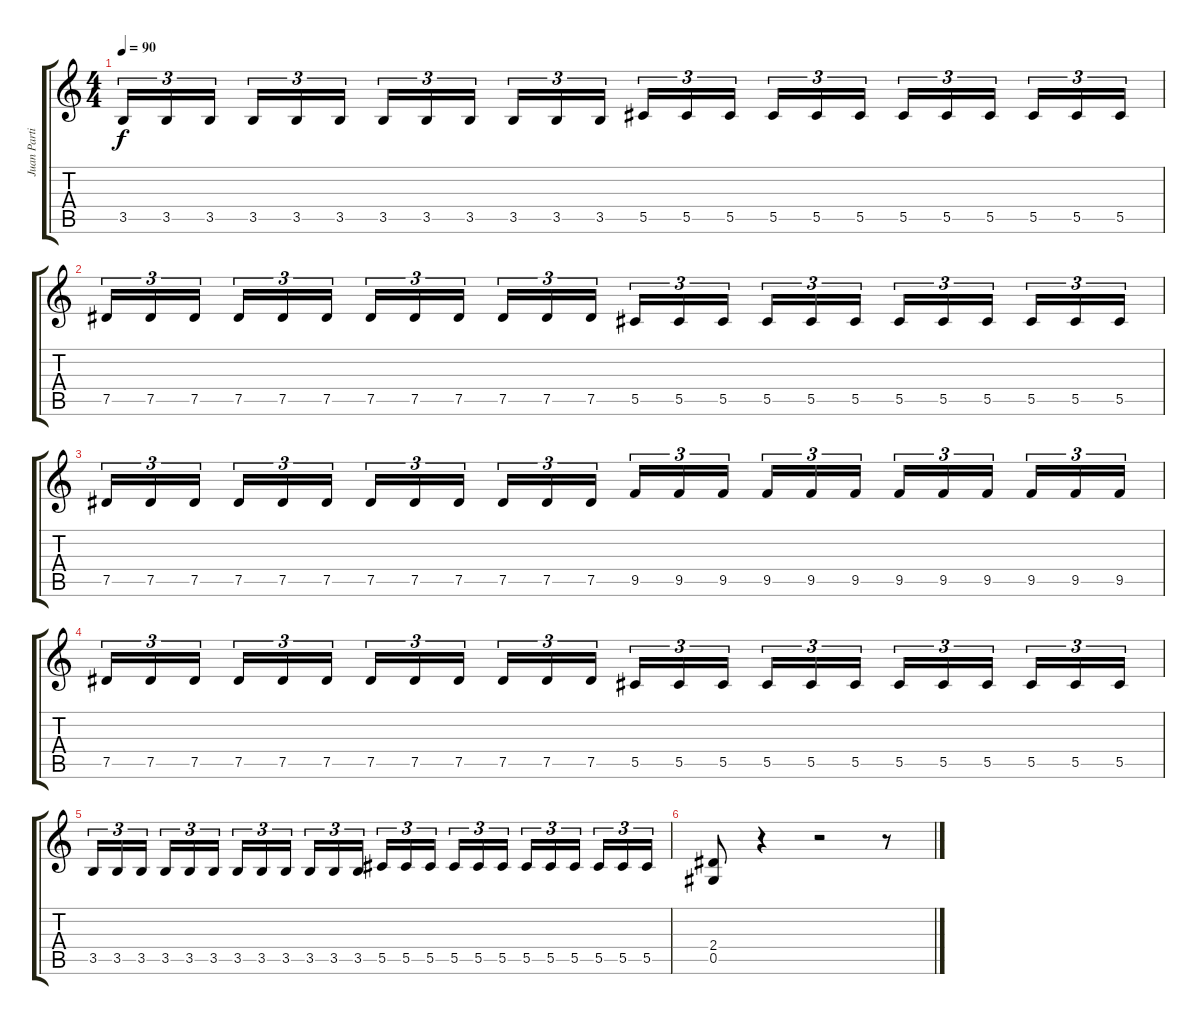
\track ("Juan Partida" "Juan Parti") {instrument distortionguitar}
\staff {score tabs}
\tuning (Eb4 Bb3 Gb3 Db3 Ab2 Eb2) {hide}
\ts (4 4)
\tempo 90
\clef g2
\ks c
3.5.16{tu (3 2) dy f} 3.5.16{tu (3 2)} 3.5.16{tu (3 2)} 3.5.16{tu (3 2)} 3.5.16{tu (3 2)} 3.5.16{tu (3 2)} 3.5.16{tu (3 2)} 3.5.16{tu (3 2)} 3.5.16{tu (3 2)} 3.5.16{tu (3 2)} 3.5.16{tu (3 2)} 3.5.16{tu (3 2)} 5.5.16{tu (3 2)} 5.5.16{tu (3 2)} 5.5.16{tu (3 2)} 5.5.16{tu (3 2)} 5.5.16{tu (3 2)} 5.5.16{tu (3 2)} 5.5.16{tu (3 2)} 5.5.16{tu (3 2)} 5.5.16{tu (3 2)} 5.5.16{tu (3 2)} 5.5.16{tu (3 2)} 5.5.16{tu (3 2)} |
7.5.16{tu (3 2)} 7.5.16{tu (3 2)} 7.5.16{tu (3 2)} 7.5.16{tu (3 2)} 7.5.16{tu (3 2)} 7.5.16{tu (3 2)} 7.5.16{tu (3 2)} 7.5.16{tu (3 2)} 7.5.16{tu (3 2)} 7.5.16{tu (3 2)} 7.5.16{tu (3 2)} 7.5.16{tu (3 2)} 5.5.16{tu (3 2)} 5.5.16{tu (3 2)} 5.5.16{tu (3 2)} 5.5.16{tu (3 2)} 5.5.16{tu (3 2)} 5.5.16{tu (3 2)} 5.5.16{tu (3 2)} 5.5.16{tu (3 2)} 5.5.16{tu (3 2)} 5.5.16{tu (3 2)} 5.5.16{tu (3 2)} 5.5.16{tu (3 2)} |
7.5.16{tu (3 2)} 7.5.16{tu (3 2)} 7.5.16{tu (3 2)} 7.5.16{tu (3 2)} 7.5.16{tu (3 2)} 7.5.16{tu (3 2)} 7.5.16{tu (3 2)} 7.5.16{tu (3 2)} 7.5.16{tu (3 2)} 7.5.16{tu (3 2)} 7.5.16{tu (3 2)} 7.5.16{tu (3 2)} 9.5.16{tu (3 2)} 9.5.16{tu (3 2)} 9.5.16{tu (3 2)} 9.5.16{tu (3 2)} 9.5.16{tu (3 2)} 9.5.16{tu (3 2)} 9.5.16{tu (3 2)} 9.5.16{tu (3 2)} 9.5.16{tu (3 2)} 9.5.16{tu (3 2)} 9.5.16{tu (3 2)} 9.5.16{tu (3 2)} |
7.5.16{tu (3 2)} 7.5.16{tu (3 2)} 7.5.16{tu (3 2)} 7.5.16{tu (3 2)} 7.5.16{tu (3 2)} 7.5.16{tu (3 2)} 7.5.16{tu (3 2)} 7.5.16{tu (3 2)} 7.5.16{tu (3 2)} 7.5.16{tu (3 2)} 7.5.16{tu (3 2)} 7.5.16{tu (3 2)} 5.5.16{tu (3 2)} 5.5.16{tu (3 2)} 5.5.16{tu (3 2)} 5.5.16{tu (3 2)} 5.5.16{tu (3 2)} 5.5.16{tu (3 2)} 5.5.16{tu (3 2)} 5.5.16{tu (3 2)} 5.5.16{tu (3 2)} 5.5.16{tu (3 2)} 5.5.16{tu (3 2)} 5.5.16{tu (3 2)} |
3.5.16{tu (3 2)} 3.5.16{tu (3 2)} 3.5.16{tu (3 2)} 3.5.16{tu (3 2)} 3.5.16{tu (3 2)} 3.5.16{tu (3 2)} 3.5.16{tu (3 2)} 3.5.16{tu (3 2)} 3.5.16{tu (3 2)} 3.5.16{tu (3 2)} 3.5.16{tu (3 2)} 3.5.16{tu (3 2)} 5.5.16{tu (3 2)} 5.5.16{tu (3 2)} 5.5.16{tu (3 2)} 5.5.16{tu (3 2)} 5.5.16{tu (3 2)} 5.5.16{tu (3 2)} 5.5.16{tu (3 2)} 5.5.16{tu (3 2)} 5.5.16{tu (3 2)} 5.5.16{tu (3 2)} 5.5.16{tu (3 2)} 5.5.16{tu (3 2)} |
(2.4 0.5).8 r.4 r.2 r.8
